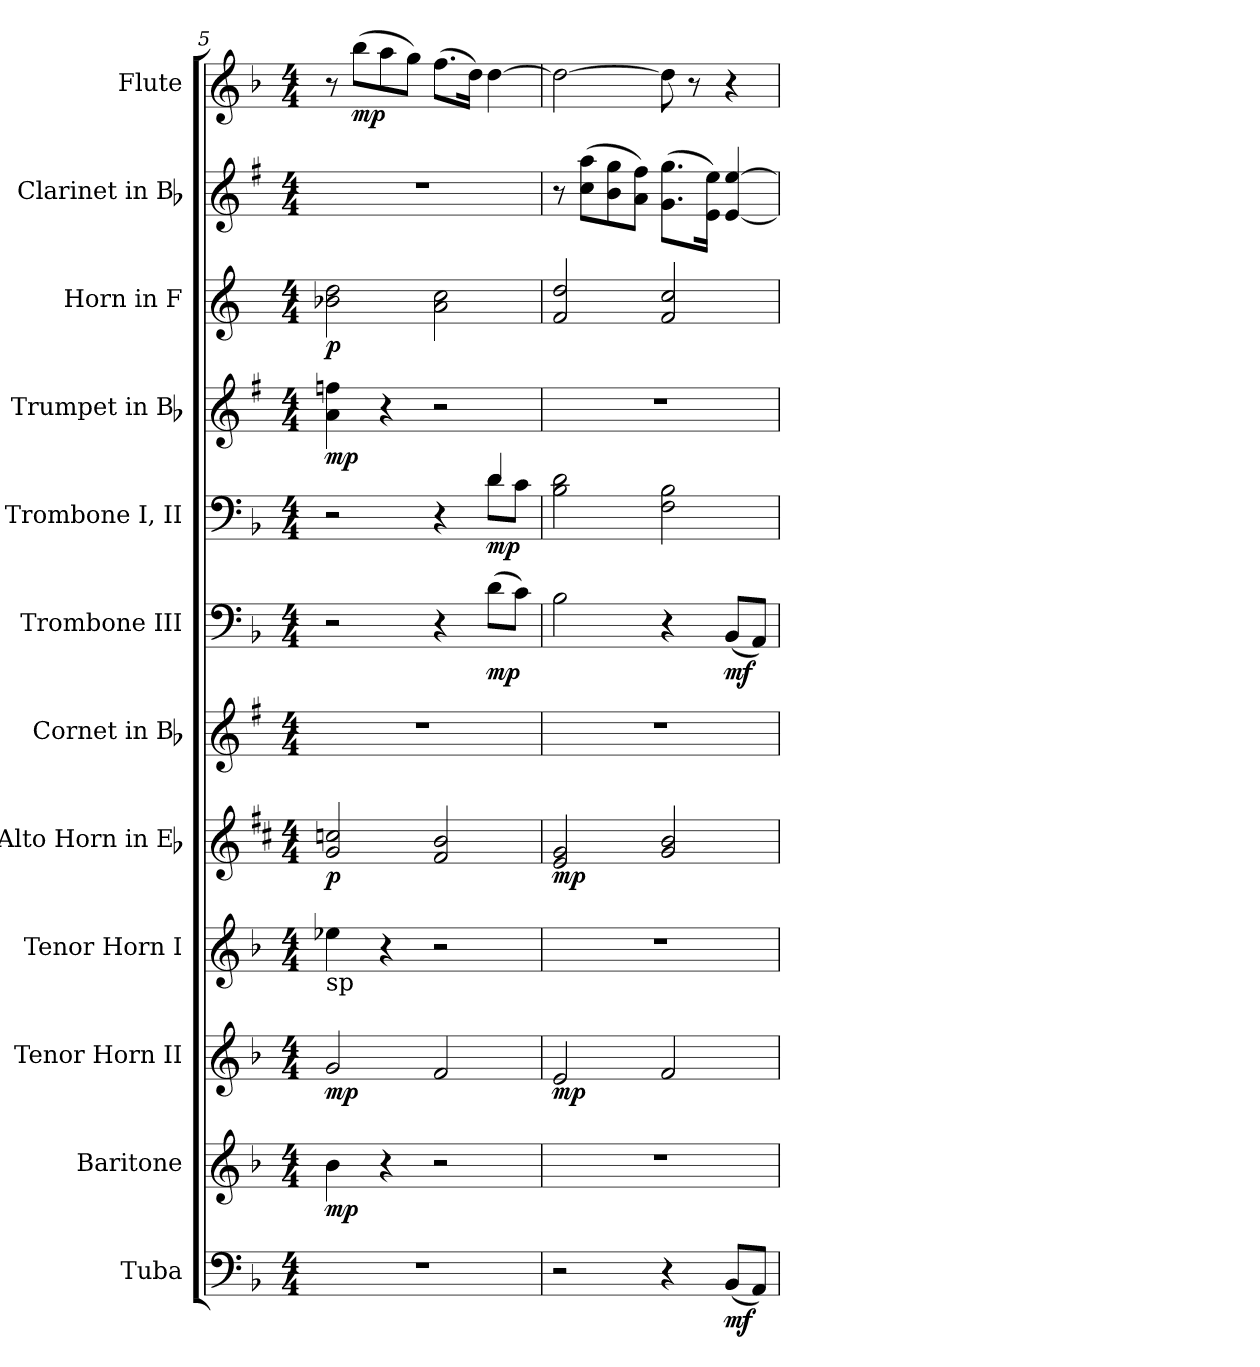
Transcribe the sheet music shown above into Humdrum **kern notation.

**kern	**dynam	**kern	**dynam	**kern	**dynam	**kern	**kern	**dynam	**kern	**kern	**dynam	**kern	**dynam	**kern	**dynam	**kern	**dynam	**kern	**kern	**dynam
*part12	*part12	*part11	*part11	*part10	*part10	*part9	*part8	*part8	*part7	*part6	*part6	*part5	*part5	*part4	*part4	*part3	*part3	*part2	*part1	*part1
*staff12	*staff12	*staff11	*staff11	*staff10	*staff10	*staff9	*staff8	*staff8	*staff7	*staff6	*staff6	*staff5	*staff5	*staff4	*staff4	*staff3	*staff3	*staff2	*staff1	*staff1
*I"Tuba	*	*I"Baritone	*	*I"Tenor Horn II	*	*I"Tenor Horn I	*I"Alto Horn in Eb	*	*I"Cornet in Bb	*I"Trombone III	*	*I"Trombone I, II	*	*I"Trumpet in Bb	*	*I"Horn in F	*	*I"Clarinet in Bb	*I"Flute	*
*I'Tba.	*	*I'Bar.	*	*I'Tenor.	*	*I'Tenor I.	*	*	*I'Cor.	*I'Tbn.	*	*I'Tbn.	*	*I'Tpt.	*	*I'Hn.	*	*I'Cl.	*I'Fl.	*
!!LO:PB:g=z
*clefF4	*	*clefG2	*	*clefG2	*	*clefG2	*clefG2	*	*clefG2	*clefF4	*	*clefF4	*	*clefG2	*	*clefG2	*	*clefG2	*clefG2	*
*	*	*ITrd8c14	*	*ITrd8c14	*	*ITrd8c14	*ITrd5c9	*	*ITrd1c2	*	*	*	*	*ITrd1c2	*	*ITrd4c7	*	*ITrd1c2	*	*
*k[b-]	*	*k[b-]	*	*k[b-]	*	*k[b-]	*k[b-]	*	*k[b-]	*k[b-]	*	*k[b-]	*	*k[b-]	*	*k[b-]	*	*k[b-]	*k[b-]	*
*F:	*	*F:	*	*F:	*	*F:	*F:	*	*F:	*F:	*	*F:	*	*F:	*	*F:	*	*F:	*F:	*
*M4/4	*	*M4/4	*	*M4/4	*	*M4/4	*M4/4	*	*M4/4	*M4/4	*	*M4/4	*	*M4/4	*	*M4/4	*	*M4/4	*M4/4	*
=5	=5	=5	=5	=5	=5	=5	=5	=5	=5	=5	=5	=5	=5	=5	=5	=5	=5	=5	=5	=5
*	*	*	*	*	*	*	*	*	*	*	*	*^	*	*	*	*	*	*	*	*
!	!	!	!	!	!	!LO:TX:b:t=sp	!	!	!	!	!	!	!	!	!	!	!	!	!	!	!
1r	.	4B-i\	mp	2Gi/	mp	4e-Xi\	2B-i/ 2e-Xi	p	1r	2r	.	2r	(2ryy	.	4gi\ 4ee-Xi	mp	2e-Xi\ 2gi	p	1r	8r	.
.	.	.	.	.	.	.	.	.	.	.	.	.	.	.	.	.	.	.	.	(8bb-i\L	mp
.	.	4r	.	.	.	4r	.	.	.	.	.	.	.	.	4r	.	.	.	.	8aai\	.
.	.	.	.	.	.	.	.	.	.	.	.	.	.	.	.	.	.	.	.	8ggi\J)	.
.	.	2r	.	2Fi/	.	2r	2Ai/ 2di	.	.	4r	.	4r	4ryy	.	2r	.	2di\ 2fi	.	.	(8.ffi\L	.
.	.	.	.	.	.	.	.	.	.	.	.	.	.	.	.	.	.	.	.	16ddi\Jk)	.
.	.	.	.	.	.	.	.	.	.	(8di\L	mp	4di/	8di\L	mp	.	.	.	.	.	[4ddi\	.
.	.	.	.	.	.	.	.	.	.	8ci\J)	.	.	8ci\J)	.	.	.	.	.	.	.	.
*	*	*	*	*	*	*	*	*	*	*	*	*v	*v	*	*	*	*	*	*	*	*
=6	=6	=6	=6	=6	=6	=6	=6	=6	=6	=6	=6	=6	=6	=6	=6	=6	=6	=6	=6	=6
2r	.	1r	.	2Ei/	mp	1r	2Gi/ 2B-i	mp	1r	2B-i\	.	2B-i\ 2di	.	1r	.	2B-i/ 2gi	mf mp	8r	2ddi\_	.
.	.	.	.	.	.	.	.	.	.	.	.	.	.	.	.	.	.	(8b-i\ 8ggiL	.	.
.	.	.	.	.	.	.	.	.	.	.	.	.	.	.	.	.	.	8ai\ 8ffi	.	.
.	.	.	.	.	.	.	.	.	.	.	.	.	.	.	.	.	.	8gi\ 8eeiJ)	.	.
4r	.	.	.	2Fi/	.	.	2B-i/ 2di	.	.	4r	.	2Fi\ 2B-i	.	.	.	2B-i/ 2fi	.	(8.fi\ 8.ffiL	8ddi\]	.
.	.	.	.	.	.	.	.	.	.	.	.	.	.	.	.	.	.	.	8r	.
.	.	.	.	.	.	.	.	.	.	.	.	.	.	.	.	.	.	16di\ 16ddiJk)	.	.
(8BB-i/L	mf	.	.	.	.	.	.	.	.	(8BB-i/L	mf	.	.	.	.	.	.	[4di/ [4ddi	4r	.
8AAi/J)	.	.	.	.	.	.	.	.	.	8AAi/J)	.	.	.	.	.	.	.	.	.	.
=	=	=	=	=	=	=	=	=	=	=	=	=	=	=	=	=	=	=	=	=
*-	*-	*-	*-	*-	*-	*-	*-	*-	*-	*-	*-	*-	*-	*-	*-	*-	*-	*-	*-	*-
